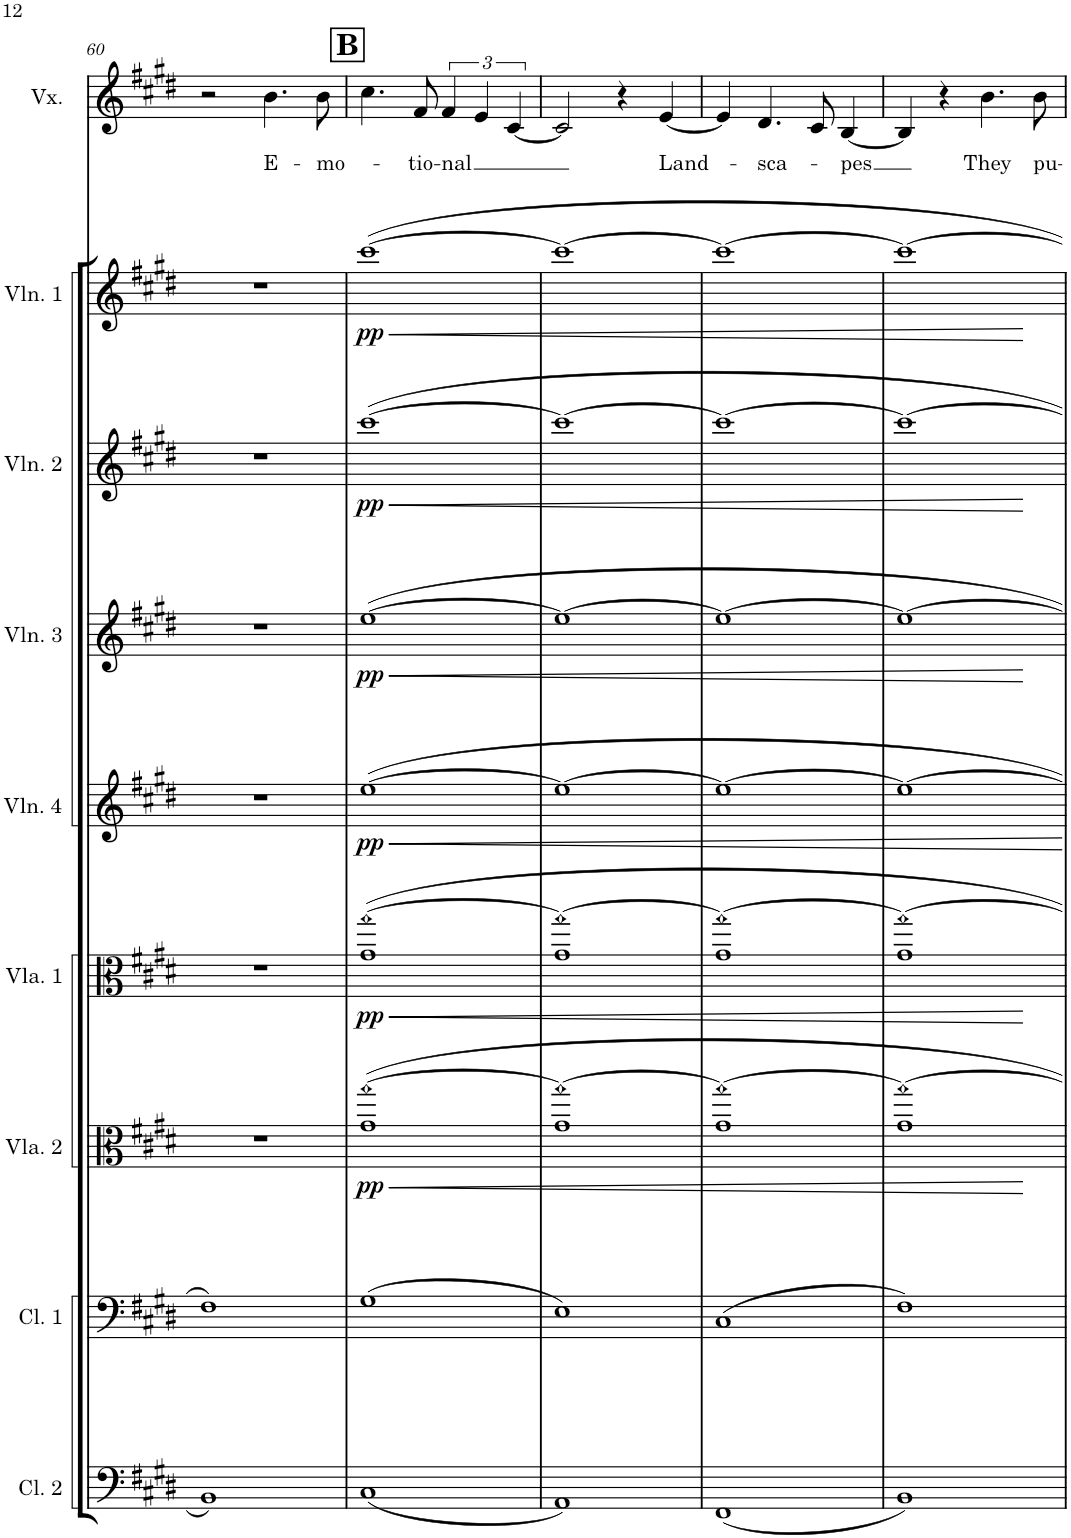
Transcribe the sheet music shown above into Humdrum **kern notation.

**kern	**kern	**kern	**dynam	**kern	**dynam	**kern	**dynam	**kern	**dynam	**kern	**dynam	**kern	**dynam	**kern	**text
*part9	*part8	*part7	*part7	*part6	*part6	*part5	*part5	*part4	*part4	*part3	*part3	*part2	*part2	*part1	*part1
*staff9	*staff8	*staff7	*staff7	*staff6	*staff6	*staff5	*staff5	*staff4	*staff4	*staff3	*staff3	*staff2	*staff2	*staff1	*staff1
*I"Cello 2	*I"Cello 1	*I"Viola 2	*	*I"Viola 1	*	*I"Violin 4	*	*I"Violin 3	*	*I"Violin 2	*	*I"Violin 1	*	*I"Vox	*
*I'Cl. 2	*I'Cl. 1	*I'Vla. 2	*	*I'Vla. 1	*	*I'Vln. 4	*	*I'Vln. 3	*	*I'Vln. 2	*	*I'Vln. 1	*	*I'Vx.	*
!!LO:PB:g=z
*clefF4	*clefF4	*clefC3	*	*clefC3	*	*clefG2	*	*clefG2	*	*clefG2	*	*clefG2	*	*clefG2	*
*k[f#c#g#d#]	*k[f#c#g#d#]	*k[f#c#g#d#]	*	*k[f#c#g#d#]	*	*k[f#c#g#d#]	*	*k[f#c#g#d#]	*	*k[f#c#g#d#]	*	*k[f#c#g#d#]	*	*k[f#c#g#d#]	*
*M4/4	*M4/4	*M4/4	*	*M4/4	*	*M4/4	*	*M4/4	*	*M4/4	*	*M4/4	*	*M4/4	*
=60	=60	=60	=60	=60	=60	=60	=60	=60	=60	=60	=60	=60	=60	=60	=60
1BB	1F#	1r	.	1r	.	1r	.	1r	.	1r	.	1r	.	2r	.
!	!	!	!	!	!	!	!	!	!	!	!	!	!	!	!LO:LY:b
.	.	.	.	.	.	.	.	.	.	.	.	.	.	4.b\	E-
!	!	!	!	!	!	!	!	!	!	!	!	!	!	!	!LO:LY:b
.	.	.	.	.	.	.	.	.	.	.	.	.	.	8b\	-mo-
!!LO:REH:place=s1:a:B:cj:fs=14:t=B
=61	=61	=61	=61	=61	=61	=61	=61	=61	=61	=61	=61	=61	=61	=61	=61
!	!	!	!LO:DY:b	!	!LO:DY:b	!	!LO:DY:b	!	!LO:DY:b	!	!LO:DY:b	!	!LO:DY:b	!	!
(1C#	(1G#	1g# [1gg#	pp	1g# [1gg#	pp	[1ee	pp	[1ee	pp	[1ccc#	pp	[1ccc#	pp	4.cc#\	.
!	!	!	!	!	!	!	!	!	!	!	!	!	!	!	!LO:LY:b
.	.	.	.	.	.	.	.	.	.	.	.	.	.	8f#/	tio-
!	!	!	!	!	!	!	!	!	!	!	!	!	!	!	!LO:LY:b
.	.	.	.	.	.	.	.	.	.	.	.	.	.	6f#/	-nal
.	.	.	.	.	.	.	.	.	.	.	.	.	.	6e/	.
.	.	.	.	.	.	.	.	.	.	.	.	.	.	[6c#/	.
=62	=62	=62	=62	=62	=62	=62	=62	=62	=62	=62	=62	=62	=62	=62	=62
1AA)	1E)	1g# 1gg#_	.	1g# 1gg#_	.	1ee_	.	1ee_	.	1ccc#_	.	1ccc#_	.	2c#/]	.
.	.	.	.	.	.	.	.	.	.	.	.	.	.	4r	.
!	!	!	!	!	!	!	!	!	!	!	!	!	!	!	!LO:LY:b
.	.	.	.	.	.	.	.	.	.	.	.	.	.	[4e/	Land-
=63	=63	=63	=63	=63	=63	=63	=63	=63	=63	=63	=63	=63	=63	=63	=63
(1FF#	(1C#	1g# 1gg#_	.	1g# 1gg#_	.	1ee_	.	1ee_	.	1ccc#_	.	1ccc#_	.	4e/]	.
!	!	!	!	!	!	!	!	!	!	!	!	!	!	!	!LO:LY:b
.	.	.	.	.	.	.	.	.	.	.	.	.	.	4.d#/	-sca-
.	.	.	.	.	.	.	.	.	.	.	.	.	.	8c#/	.
!	!	!	!	!	!	!	!	!	!	!	!	!	!	!	!LO:LY:b
.	.	.	.	.	.	.	.	.	.	.	.	.	.	[4B/	-pes
=64	=64	=64	=64	=64	=64	=64	=64	=64	=64	=64	=64	=64	=64	=64	=64
1BB)	1F#)	1g# 1gg#_	.	1g# 1gg#_	.	1ee_	.	1ee_	.	1ccc#_	.	1ccc#_	.	4B/]	.
.	.	.	.	.	.	.	.	.	.	.	.	.	.	4r	.
!	!	!	!	!	!	!	!	!	!	!	!	!	!	!	!LO:LY:b
.	.	.	.	.	.	.	.	.	.	.	.	.	.	4.b\	They
!	!	!	!	!	!	!	!	!	!	!	!	!	!	!	!LO:LY:b
.	.	.	.	.	.	.	.	.	.	.	.	.	.	8b\	pu-
=	=	=	=	=	=	=	=	=	=	=	=	=	=	=	=
*-	*-	*-	*-	*-	*-	*-	*-	*-	*-	*-	*-	*-	*-	*-	*-
